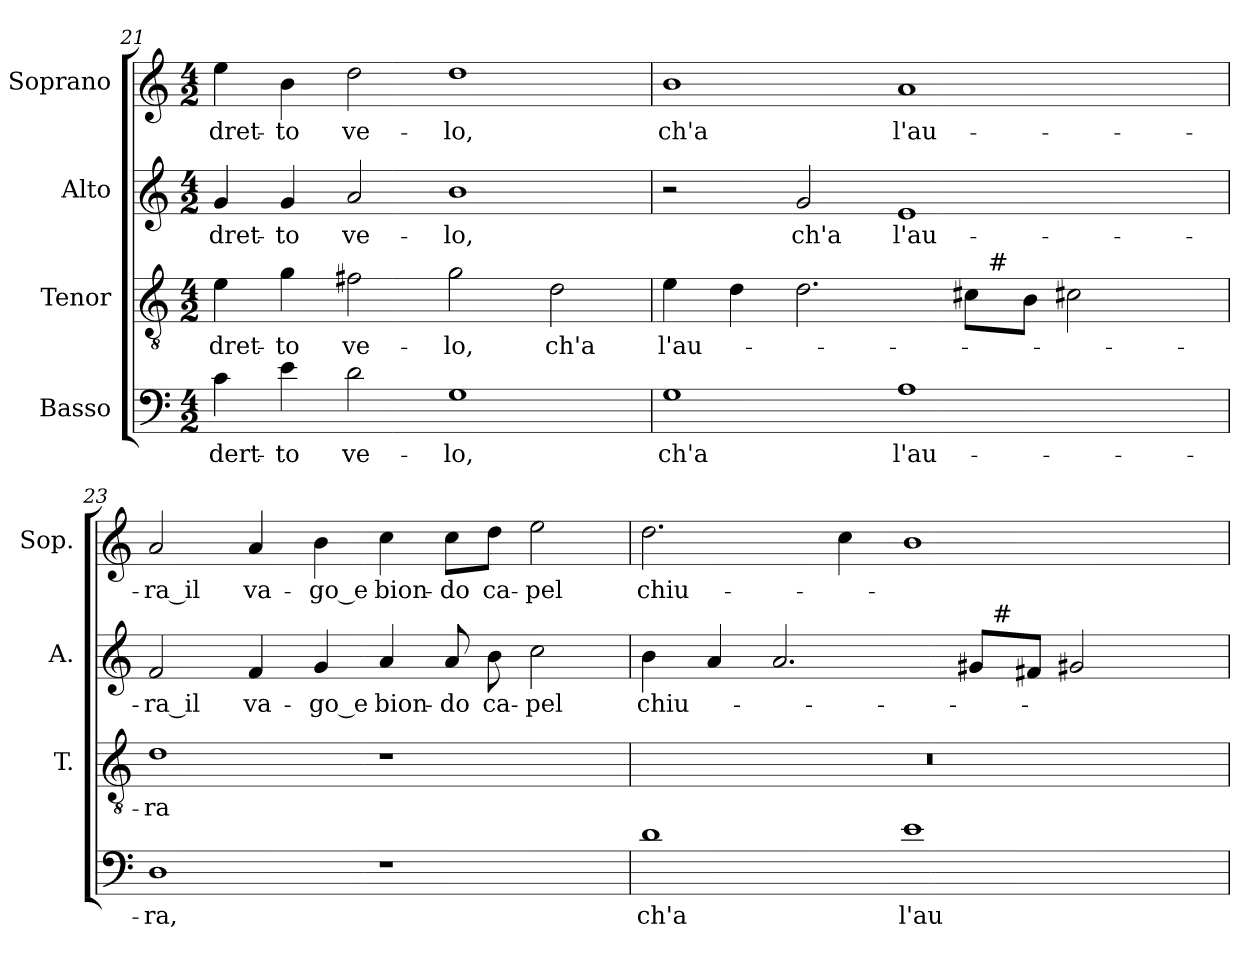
**kern	**text	**kern	**text	**kern	**text	**kern	**text
*part4	*part4	*part3	*part3	*part2	*part2	*part1	*part1
*staff4	*staff4	*staff3	*staff3	*staff2	*staff2	*staff1	*staff1
*I"Basso	*	*I"Tenor	*	*I"Alto	*	*I"Soprano	*
*	*	*I'T.	*	*I'A.	*	*I'Sop.	*
*clefF4	*	*clefGv2	*	*clefG2	*	*clefG2	*
*	*	*ITrd7c12	*	*	*	*	*
*k[]	*	*k[]	*	*k[]	*	*k[]	*
*C:	*	*C:	*	*C:	*	*C:	*
*M4/2	*	*M4/2	*	*M4/2	*	*M4/2	*
=21	=21	=21	=21	=21	=21	=21	=21
!	!LO:LY:b:color=#000000	!	!	!	!	!	!
!	!	!	!LO:LY:b:color=#000000	!	!	!	!
!	!	!	!	!	!LO:LY:b:color=#000000	!	!
!	!	!	!	!	!	!	!LO:LY:b:color=#000000
4ci\	-dert-	4Ei\	-dret-	4gi/	-dret-	4eei\	-dret-
!	!LO:LY:b:color=#000000	!	!	!	!	!	!
!	!	!	!LO:LY:b:color=#000000	!	!	!	!
!	!	!	!	!	!LO:LY:b:color=#000000	!	!
!	!	!	!	!	!	!	!LO:LY:b:color=#000000
4ei\	-to	4Gi\	-to	4gi/	-to	4bi\	-to
!	!LO:LY:b:color=#000000	!	!	!	!	!	!
!	!	!	!LO:LY:b:color=#000000	!	!	!	!
!	!	!	!	!	!LO:LY:b:color=#000000	!	!
!	!	!	!	!	!	!	!LO:LY:b:color=#000000
2di\	ve-	2F#Xi\	ve-	2ai/	ve-	2ddi\	ve-
!	!LO:LY:b:color=#000000	!	!	!	!	!	!
!	!	!	!LO:LY:b:color=#000000	!	!	!	!
!	!	!	!	!	!LO:LY:b:color=#000000	!	!
!	!	!	!	!	!	!	!LO:LY:b:color=#000000
1Gi	-lo,	2Gi\	-lo,	1bi	-lo,	1ddi	-lo,
!	!	!	!LO:LY:b:color=#000000	!	!	!	!
.	.	2Di\	ch'a	.	.	.	.
!!LO:LB:g=z
=22	=22	=22	=22	=22	=22	=22	=22
!	!LO:LY:b:color=#000000	!	!	!	!	!	!
!	!	!	!LO:LY:b:color=#000000	!	!	!	!
!	!	!	!	!	!	!	!LO:LY:b:color=#000000
*	*	*^	*	*	*	*	*
1Gi	ch'a	4Ei\	1ryy	l'au-	2r	.	1bi	ch'a
.	.	4Di\	.	.	.	.	.	.
!	!	!	!	!	!	!LO:LY:b:color=#000000	!	!
.	.	2.Di\	.	.	2gi/	ch'a	.	.
!	!LO:LY:b:color=#000000	!	!	!	!	!	!	!
!	!	!	!	!	!	!LO:LY:b:color=#000000	!	!
!	!	!	!	!	!	!	!	!LO:LY:b:color=#000000
1Ai	l'au-	.	4ryy	.	1ei	l'au-	1ai	l'au-
.	.	8C#i\L	32ryy	.	.	.	.	.
.	.	.	256ryy	.	.	.	.	.
!	!	!	!LO:TX:a:t=#	!	!	!	!	!
.	.	.	2ryy	.	.	.	.	.
.	.	8BBi\J	.	.	.	.	.	.
.	.	2C#Xi\	.	.	.	.	.	.
.	.	.	8ryy	.	.	.	.	.
.	.	.	16ryy	.	.	.	.	.
.	.	.	64..ryy	.	.	.	.	.
*	*	*v	*v	*	*	*	*	*
=23	=23	=23	=23	=23	=23	=23	=23
*	*	*^	*	*	*	*	*
!	!LO:LY:b:color=#000000	!	!	!	!	!	!	!
*	*	*v	*v	*	*	*	*	*
*	*	*^	*	*	*	*	*
!	!	!	!	!LO:LY:b:color=#000000	!	!	!	!
*	*	*v	*v	*	*	*	*	*
*	*	*^	*	*	*	*	*
!	!	!	!	!	!	!LO:LY:b:color=#000000	!	!
*	*	*v	*v	*	*	*	*	*
*	*	*^	*	*	*	*	*
!	!	!	!	!	!	!	!	!LO:LY:b:color=#000000
*	*	*v	*v	*	*	*	*	*
1Di	-ra,	1Di	-ra	2fi/	-ra_il	2ai/	-ra_il
!	!	!	!	!	!LO:LY:b:color=#000000	!	!
!	!	!	!	!	!	!	!LO:LY:b:color=#000000
.	.	.	.	4fi/	va-	4ai/	va-
!	!	!	!	!	!LO:LY:b:color=#000000	!	!
!	!	!	!	!	!	!	!LO:LY:b:color=#000000
.	.	.	.	4gi/	-go_e	4bi\	-go_e
!	!	!	!	!	!LO:LY:b:color=#000000	!	!
!	!	!	!	!	!	!	!LO:LY:b:color=#000000
1r	.	1r	.	4ai/	bion-	4cci\	bion-
!	!	!	!	!	!LO:LY:b:color=#000000	!	!
!	!	!	!	!	!	!	!LO:LY:b:color=#000000
.	.	.	.	8ai/	-do	8cci\L	-do
!	!	!	!	!	!LO:LY:b:color=#000000	!	!
!	!	!	!	!	!	!	!LO:LY:b:color=#000000
.	.	.	.	8bi\	ca-	8ddi\J	ca-
!	!	!	!	!	!LO:LY:b:color=#000000	!	!
!	!	!	!	!	!	!	!LO:LY:b:color=#000000
.	.	.	.	2cci\	-pel	2eei\	-pel
=24	=24	=24	=24	=24	=24	=24	=24
!	!LO:LY:b:color=#000000	!LO:N:vis=1	!	!	!	!	!
!	!	!	!	!	!LO:LY:b:color=#000000	!	!
!	!	!	!	!	!	!	!LO:LY:b:color=#000000
*	*	*	*	*^	*	*	*
1di	ch'a	0r	.	4bi\	1ryy	chiu-	2.ddi\	chiu-
.	.	.	.	4ai/	.	.	.	.
.	.	.	.	2.ai/	.	.	.	.
.	.	.	.	.	.	.	4cci\	.
!	!LO:LY:b:color=#000000	!	!	!	!	!	!	!
1ei	l'au-	.	.	.	4ryy	.	1bi	.
.	.	.	.	8g#i/L	32ryy	.	.	.
.	.	.	.	.	256ryy	.	.	.
!	!	!	!	!	!LO:TX:a:t=#	!	!	!
.	.	.	.	.	2ryy	.	.	.
.	.	.	.	8f#Xi/J	.	.	.	.
.	.	.	.	2g#Xi/	.	.	.	.
.	.	.	.	.	8ryy	.	.	.
.	.	.	.	.	16ryy	.	.	.
.	.	.	.	.	64..ryy	.	.	.
*	*	*	*	*v	*v	*	*	*
=	=	=	=	=	=	=	=
*-	*-	*-	*-	*-	*-	*-	*-
